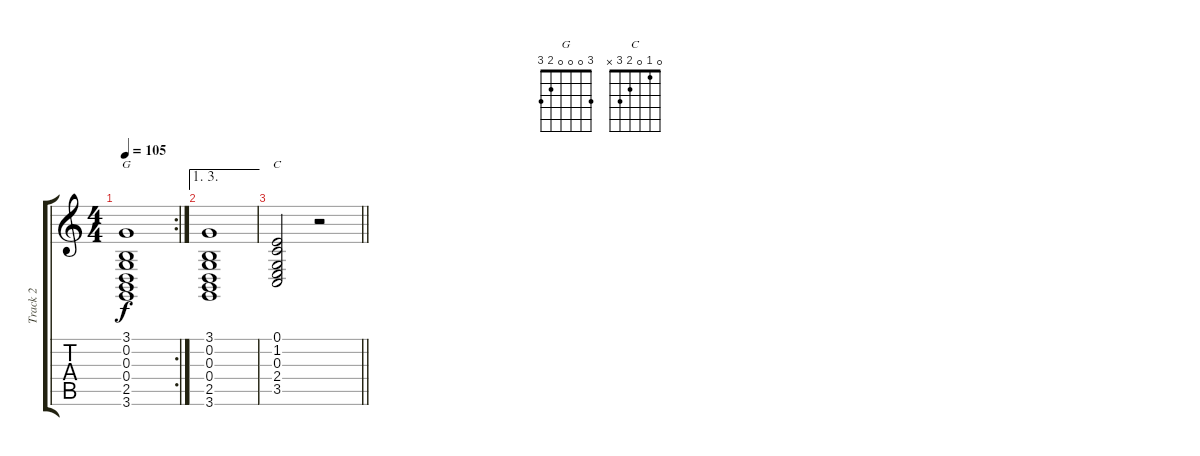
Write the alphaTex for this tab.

\track ("Track 2" "Track 2") {instrument stringensemble1}
\staff {score tabs}
\tuning (E4 B3 G3 D3 A2 E2) {hide}
\chord ("G" 3 0 0 0 2 3)
\chord ("C" 0 1 0 2 3 x)
\rc 2
\ts (4 4)
\tempo 105
\clef g2
\ks c
(3.1 0.2 0.3 0.4 2.5 3.6).1{ch "G" dy f} |
\ae (1 3)
(3.1 0.2 0.3 0.4 2.5 3.6).1 |
\barLineRight lightlight
(0.1 1.2 0.3 2.4 3.5).2{ch "C"} r.2
